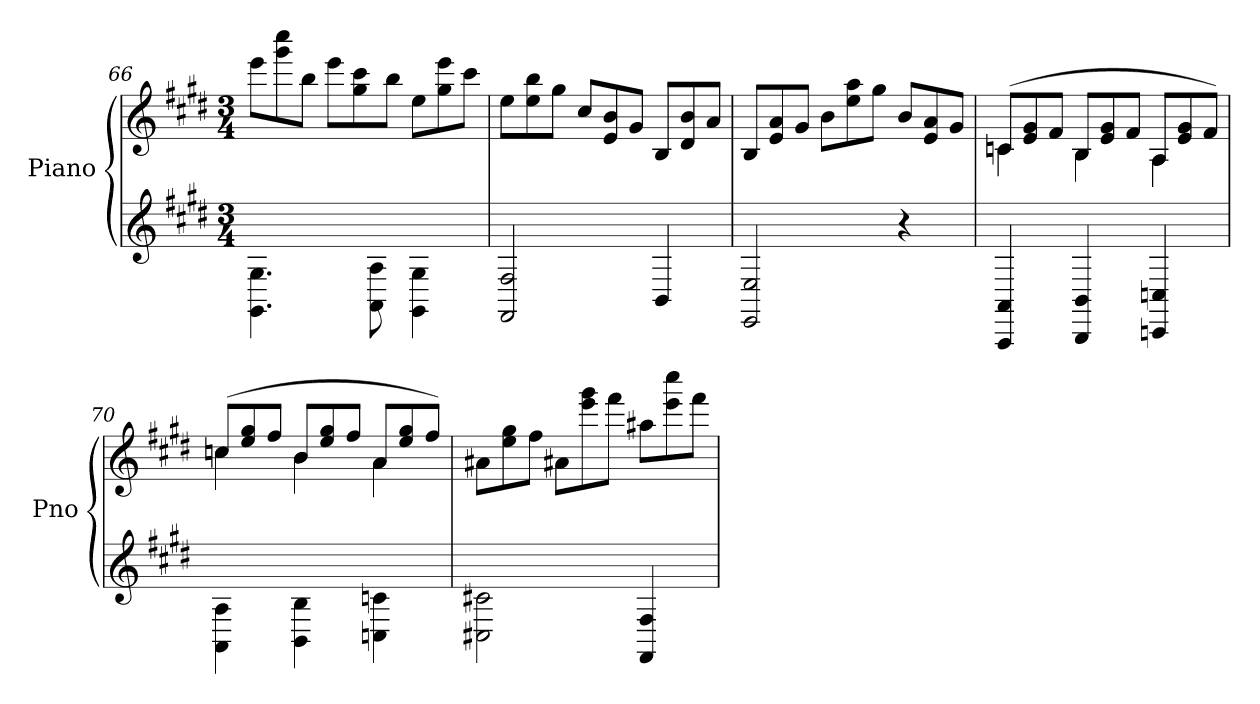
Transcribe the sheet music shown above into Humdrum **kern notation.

**kern	**kern	**dynam
*part1	*part1	*part1
*staff2	*staff1	*staff1/2
*I"Piano	*	*
*I'Pno	*	*
*clefG2	*clefG2	*
*k[f#c#g#d#]	*k[f#c#g#d#]	*
*M3/4	*M3/4	*
*	*Xtuplet	*
=66	=66	=66
4.GG#\ 4.G#\	12eee\L	.
.	12ggg#\ 12cccc#\	.
.	12bb\J	.
.	12eee\L	.
.	12gg#\ 12ccc#\	.
8AA\ 8A\	.	.
.	12bb\J	.
4GG#\ 4G#\	12ee\L	.
.	12gg#\ 12eee\	.
.	12ccc#\J	.
=67	=67	=67
2FF#/ 2F#/	12ee\L	.
.	12ee\ 12bb\	.
.	12gg#\J	.
.	12cc#/L	.
.	12e/ 12b/	.
.	12g#/J	.
4BB/	12B/L	.
.	12d#/ 12b/	.
.	12a/J	.
!!LO:LB:g=z
=68	=68	=68
2EE/ 2E/	12B/L	.
.	12e/ 12a/	.
.	12g#/J	.
.	12b\L	.
.	12ee\ 12aa\	.
.	12gg#\J	.
4r	12b/L	.
.	12e/ 12a/	.
.	12g#/J	.
!!LO:LB:g=z
=69	=69	=69
*	*^	*
4AAA/ 4AA/	(12cn/L	4cn\	.
.	12e/ 12g#/	.	.
.	12f#/J	.	.
4BBB/ 4BB/	12B/L	4B\	.
.	12e/ 12g#/	.	.
.	12f#/J	.	.
!	!	!	!LO:DY:b
4CCn/ 4Cn/	12A/L	4A\	other-dynamics
.	12e/ 12g#/	.	.
.	12f#/J)	.	.
=70	=70	=70	=70
4AA\ 4A\	(12ccn/L	4ccn\	.
.	12ee/ 12gg#/	.	.
.	12ff#/J	.	.
4BB\ 4B\	12b/L	4b\	.
.	12ee/ 12gg#/	.	.
.	12ff#/J	.	.
4Cn\ 4cn\	12a/L	4a\	.
.	12ee/ 12gg#/	.	.
.	12ff#/J)	.	.
*	*v	*v	*
=71	=71	=71
2C#X\ 2c#X\	12a#X\L	.
.	12ee\ 12gg#\	.
.	12ff#\J	.
.	12a#X\L	.
.	12eee\ 12ggg#\	.
.	12fff#\J	.
4FF#/ 4F#/	12aa#\L	.
.	12eee\ 12cccc#\	.
.	12fff#\J	.
=	=	=
*-	*-	*-
